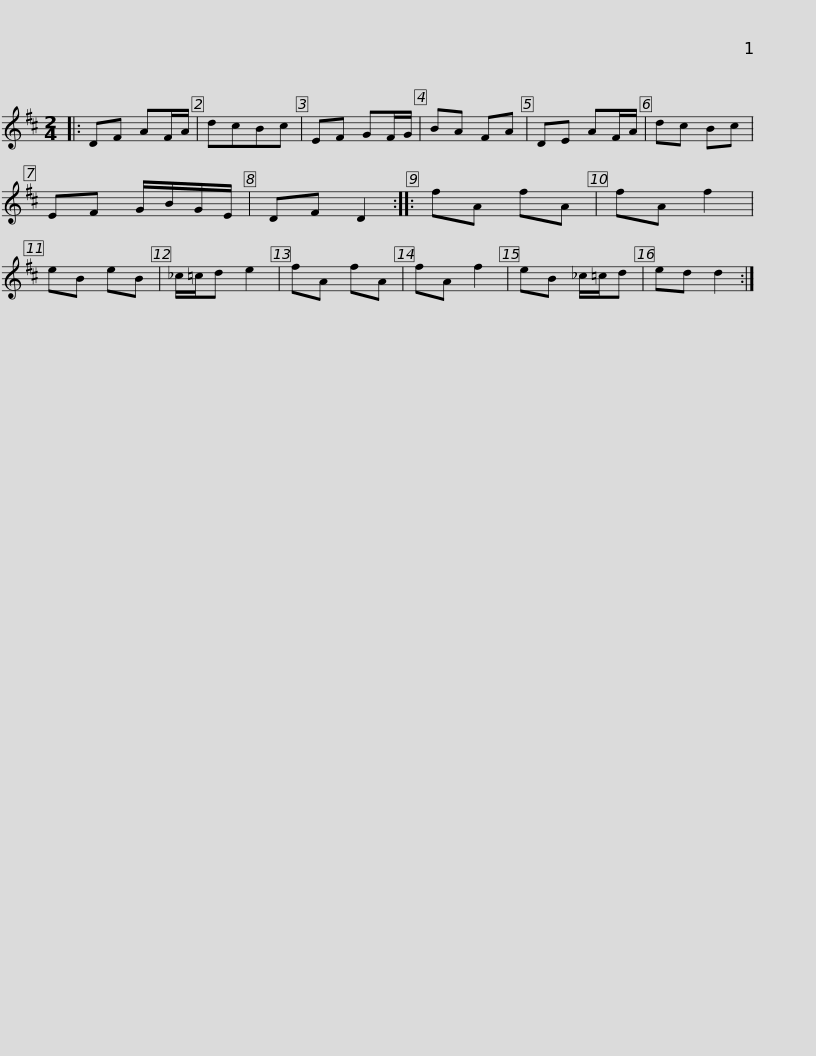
X:1
L:1/8
M:2/4
I:linebreak $
K:D
V:1 treble
V:1
|: DF AF/A/ | dcBc | EF GF/G/ | BA FA | DE AF/A/ | %5
 dc Bc | EF G/B/G/E/ | DF D2 :: fA fA |$ fA f2 | %10
 eB eB | _c/=c/d e2 | fA fA | fA f2 | eB _c/=c/d | %15
 ed d2 :| %16
